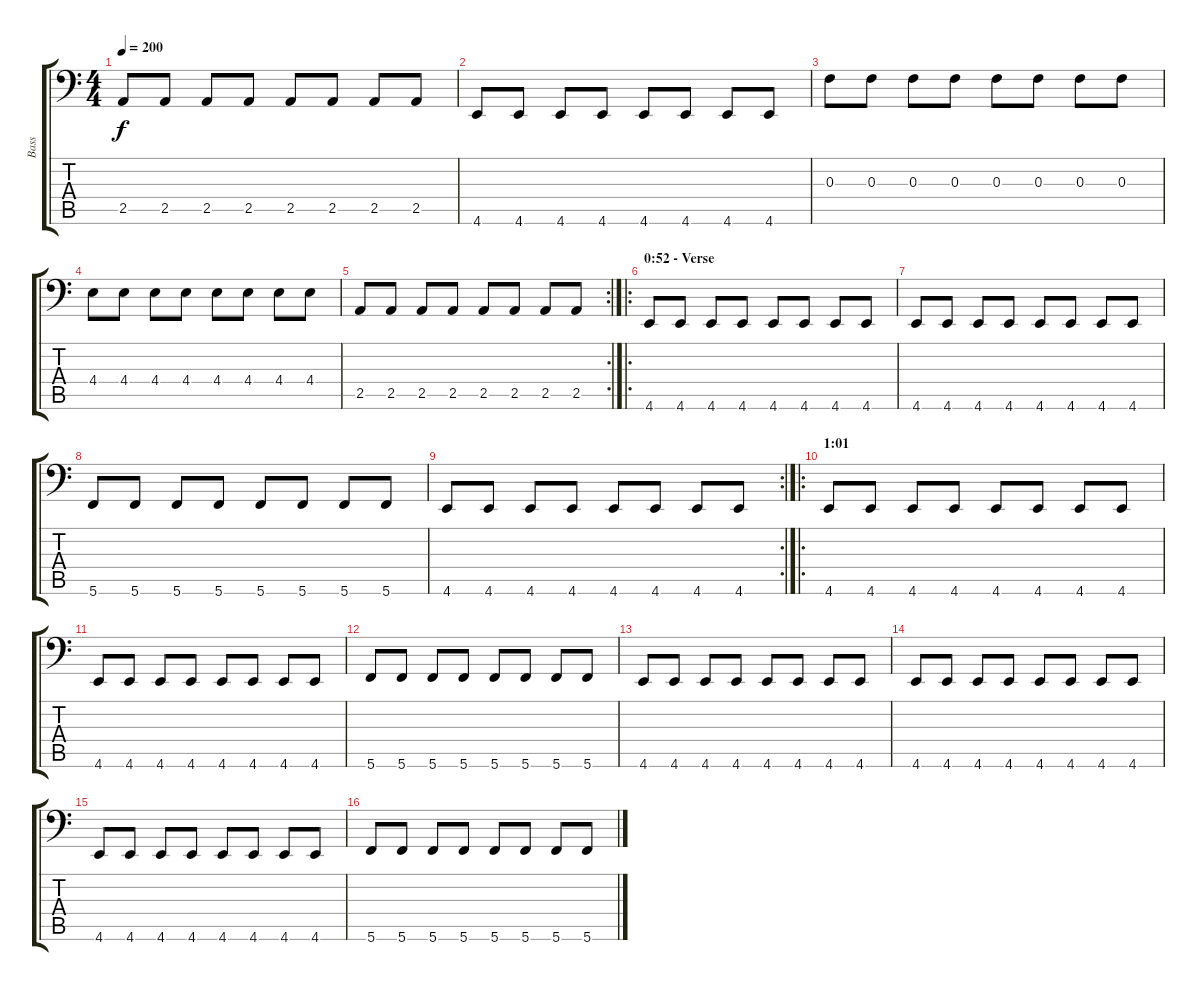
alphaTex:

\track ("Bass" "Bass") {instrument electricbasspick}
\staff {score tabs}
\tuning (D3 A2 F2 C2 G1 C1) {hide}
\ts (4 4)
\tempo 200
\clef f4
\ks c
2.5.8{dy f} 2.5.8 2.5.8 2.5.8 2.5.8 2.5.8 2.5.8 2.5.8 |
4.6.8 4.6.8 4.6.8 4.6.8 4.6.8 4.6.8 4.6.8 4.6.8 |
0.3.8 0.3.8 0.3.8 0.3.8 0.3.8 0.3.8 0.3.8 0.3.8 |
4.4.8 4.4.8 4.4.8 4.4.8 4.4.8 4.4.8 4.4.8 4.4.8 |
\rc 2
2.5.8 2.5.8 2.5.8 2.5.8 2.5.8 2.5.8 2.5.8 2.5.8 |
\ro
\section ("" "0:52 - Verse")
4.6.8 4.6.8 4.6.8 4.6.8 4.6.8 4.6.8 4.6.8 4.6.8 |
4.6.8 4.6.8 4.6.8 4.6.8 4.6.8 4.6.8 4.6.8 4.6.8 |
5.6.8 5.6.8 5.6.8 5.6.8 5.6.8 5.6.8 5.6.8 5.6.8 |
\rc 2
4.6.8 4.6.8 4.6.8 4.6.8 4.6.8 4.6.8 4.6.8 4.6.8 |
\ro
\section ("" "1:01 ")
4.6.8 4.6.8 4.6.8 4.6.8 4.6.8 4.6.8 4.6.8 4.6.8 |
4.6.8 4.6.8 4.6.8 4.6.8 4.6.8 4.6.8 4.6.8 4.6.8 |
5.6.8 5.6.8 5.6.8 5.6.8 5.6.8 5.6.8 5.6.8 5.6.8 |
4.6.8 4.6.8 4.6.8 4.6.8 4.6.8 4.6.8 4.6.8 4.6.8 |
4.6.8 4.6.8 4.6.8 4.6.8 4.6.8 4.6.8 4.6.8 4.6.8 |
4.6.8 4.6.8 4.6.8 4.6.8 4.6.8 4.6.8 4.6.8 4.6.8 |
5.6.8 5.6.8 5.6.8 5.6.8 5.6.8 5.6.8 5.6.8 5.6.8
